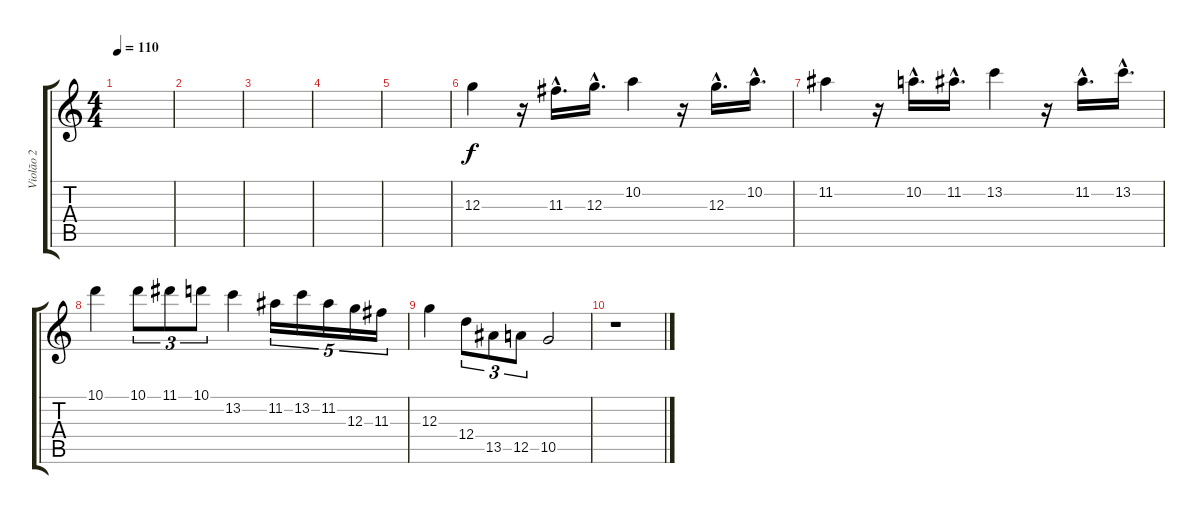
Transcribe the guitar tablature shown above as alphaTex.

\track ("Violão 2" "Violão 2") {instrument acousticguitarsteel}
\staff {score tabs}
\tuning (E4 B3 G3 D3 A2 E2) {hide}
\ts (4 4)
\tempo 110
\clef g2
\ks c
|
|
|
|
|
12.3.4 r.16 11.3{hac}.16{d} 12.3{hac}.16{d} 10.2.4 r.16 12.3{hac}.16{d} 10.2{hac}.16{d} |
11.2.4 r.16 10.2{hac}.16{d} 11.2{hac}.16{d} 13.2.4 r.16 11.2{hac}.16{d} 13.2{hac}.16{d} |
10.1.4 10.1.8{tu (3 2)} 11.1.8{tu (3 2)} 10.1.8{tu (3 2)} 13.2.4 11.2.16{tu (5 4)} 13.2.16{tu (5 4)} 11.2.16{tu (5 4)} 12.3.16{tu (5 4)} 11.3.16{tu (5 4)} |
12.3.4 12.4.8{tu (3 2)} 13.5.8{tu (3 2)} 12.5.8{tu (3 2)} 10.5.2 |
r.1
